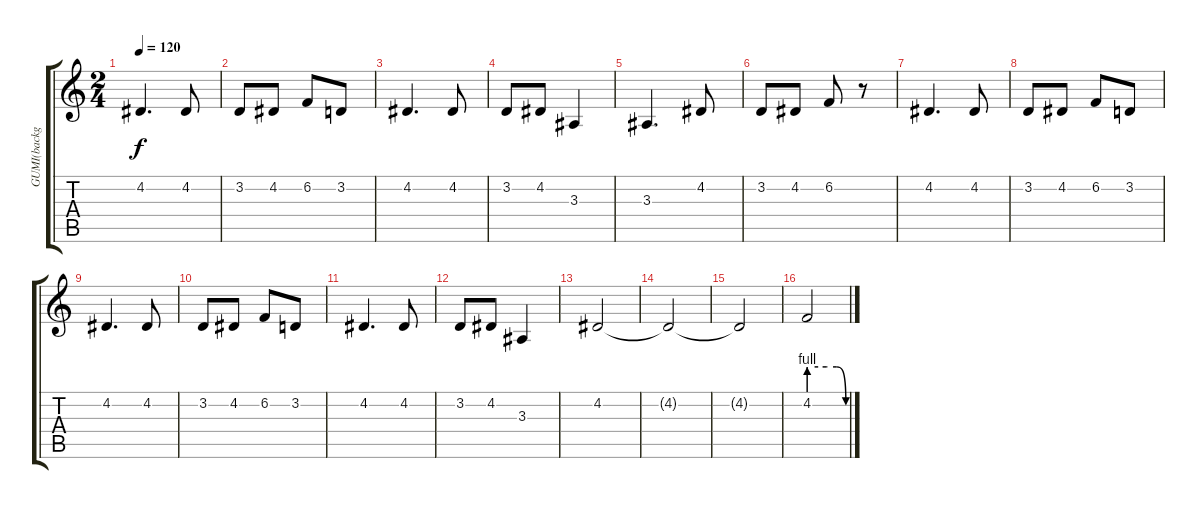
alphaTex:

\track ("GUMI(background)" "GUMI(backg") {instrument whistle}
\staff {score tabs}
\tuning (E4 B3 G3 D3 A2 E2) {hide}
\ts (2 4)
\tempo 120
\clef g2
\ks c
4.2.4{d dy f} 4.2.8 |
3.2.8 4.2.8 6.2.8 3.2.8 |
4.2.4{d} 4.2.8 |
3.2.8 4.2.8 3.3.4 |
3.3.4{d} 4.2.8 |
3.2.8 4.2.8 6.2.8 r.8 |
4.2.4{d} 4.2.8 |
3.2.8 4.2.8 6.2.8 3.2.8 |
4.2.4{d} 4.2.8 |
3.2.8 4.2.8 6.2.8 3.2.8 |
4.2.4{d} 4.2.8 |
3.2.8 4.2.8 3.3.4 |
4.2.2 |
4.2{t}.2 |
4.2{t}.2 |
4.2{be (custom 0 4 15 4 28 4 30 4 45 4 60 0)}.2
